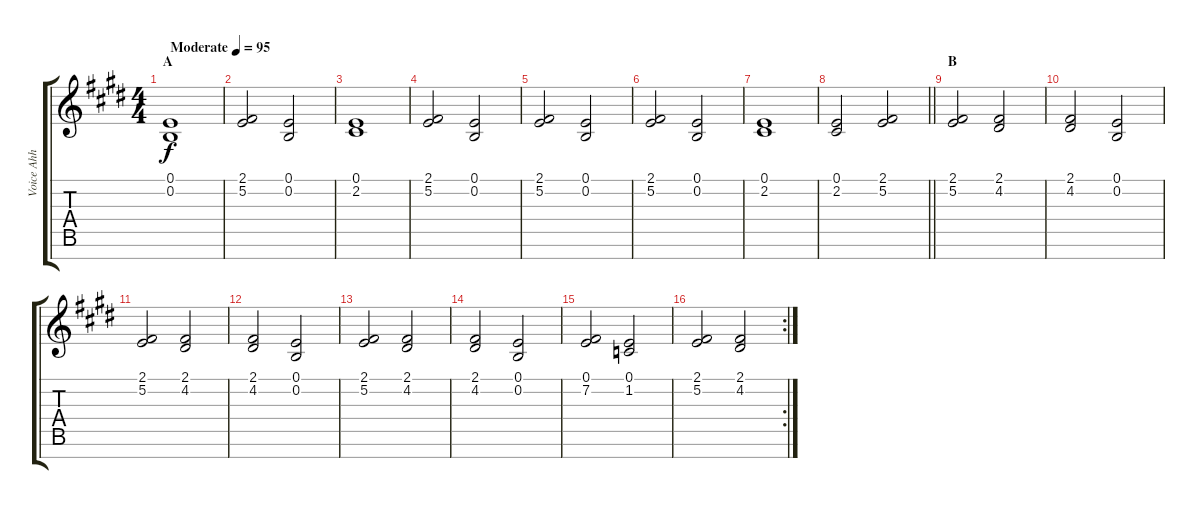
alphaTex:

\track ("Voice Ahh" "Voice Ahh") {instrument choiraahs}
\staff {score tabs}
\tuning (E4 B3 G3 D3 A2 E2 B1) {hide}
\ts (4 4)
\section ("" "A")
\tempo (95 "Moderate")
\clef g2
\ks e
(0.1 0.2).1{dy f instrument choiraahs} |
(2.1 5.2).2 (0.1 0.2).2 |
(0.1 2.2).1 |
(2.1 5.2).2 (0.1 0.2).2 |
(2.1 5.2).2 (0.1 0.2).2 |
(2.1 5.2).2 (0.1 0.2).2 |
(0.1 2.2).1 |
\barLineRight lightlight
(0.1 2.2).2 (2.1 5.2).2 |
\section ("" "B")
(2.1 5.2).2 (2.1 4.2).2 |
(2.1 4.2).2 (0.1 0.2).2 |
(2.1 5.2).2 (2.1 4.2).2 |
(2.1 4.2).2 (0.1 0.2).2 |
(2.1 5.2).2 (2.1 4.2).2 |
(2.1 4.2).2 (0.1 0.2).2 |
(0.1 7.2).2 (0.1 1.2).2 |
\rc 2
(2.1 5.2).2 (2.1 4.2).2
